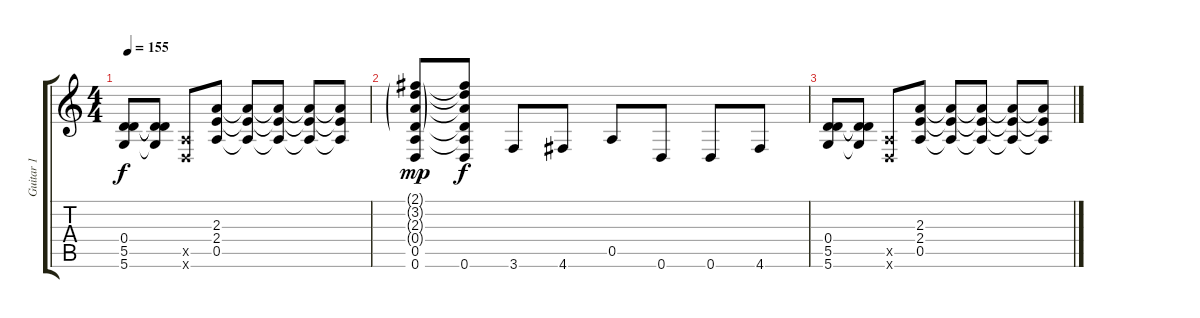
\track ("Guitar 1" "Guitar 1") {instrument overdrivenguitar}
\staff {score tabs}
\tuning (E4 B3 G3 D3 A2 D2) {hide}
\ts (4 4)
\tempo 155
\clef g2
\ks c
(0.4 5.5 5.6).8{dy f} (0.4{t} 5.5{t} 5.6{t}).8 (0.5{x} 0.6{x}).8 (2.3 2.4 0.5).8 (2.3{t} 2.4{t} 0.5{t}).8 (2.3{t} 2.4{t} 0.5{t}).8 (2.3{t} 2.4{t} 0.5{t}).8 (2.3{t} 2.4{t} 0.5{t}).8 |
(2.1{g} 3.2{g} 2.3{g} 0.4{g} 0.5 0.6).8{dy mp} (2.1{t} 3.2{t} 2.3{t} 0.4{t} 0.5{t} 0.6).8{dy f} 3.6.8 4.6.8 0.5.8 0.6.8 0.6.8 4.6.8 |
(0.4 5.5 5.6).8 (0.4{t} 5.5{t} 5.6{t}).8 (0.5{x} 0.6{x}).8 (2.3 2.4 0.5).8 (2.3{t} 2.4{t} 0.5{t}).8 (2.3{t} 2.4{t} 0.5{t}).8 (2.3{t} 2.4{t} 0.5{t}).8 (2.3{t} 2.4{t} 0.5{t}).8
